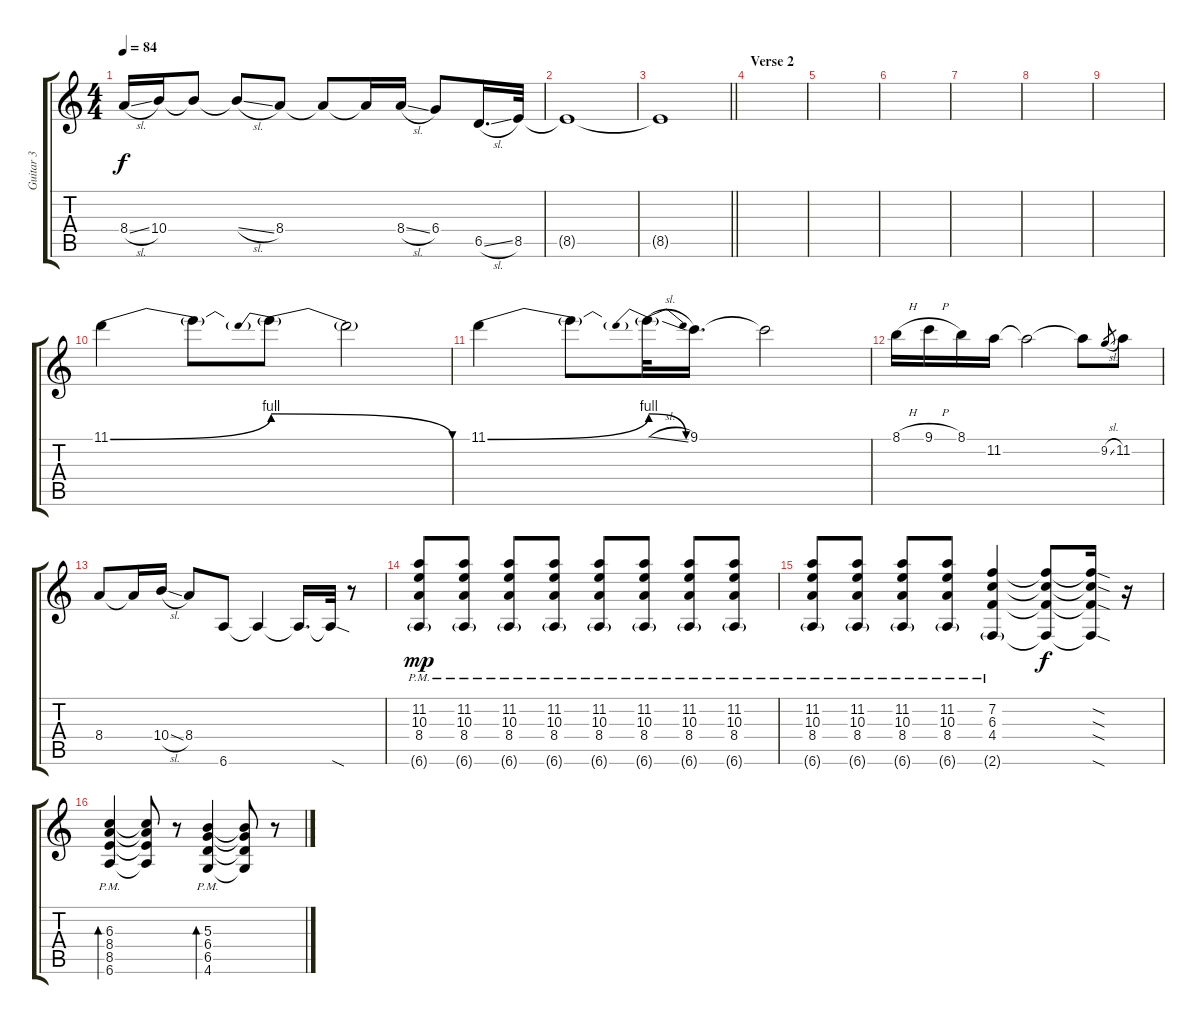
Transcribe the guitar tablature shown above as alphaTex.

\track ("Guitar 3" "Guitar 3") {instrument overdrivenguitar}
\staff {score tabs}
\tuning (Eb4 Bb3 Gb3 Db3 Ab2 Eb2) {hide}
\ts (4 4)
\tempo 84
\clef g2
\ks c
8.4{sl}.16{dy f} 10.4.16 10.4{t}.8 10.4{sl t}.8 8.4.8 8.4{t}.8 8.4{t}.16 8.4{sl}.16 6.4.8 6.5{sl}.16{d} 8.5.32 |
8.5{t}.1{volume 0} |
\barLineRight lightlight
8.5{t}.1 |
\section ("" "Verse 2")
|
|
|
|
|
|
11.1{be (bend 0 0 60 4)}.4 11.1{t}.8 11.1{be (prebendrelease 0 4 60 0) t}.8 11.1{t}.2 |
11.1{be (bend 0 0 60 4)}.4 11.1{t}.8 11.1{be (prebendrelease 0 4 60 0) sl t}.32 9.1.16{d} 9.1{t}.2 |
8.1{h}.16 9.1{h}.16 8.1.16 11.2.16 11.2{t}.2 11.2{t}.8 9.2{sl}.8{gr} 11.2.8 |
8.4.8 8.4{t}.16 10.4{sl}.16 8.4.8 6.6.8 6.6{t}.4 6.6{t}.16{d} 6.6{sod t}.32 r.8 |
(11.2{pm} 10.3{pm} 8.4 6.6{g}).8{dy mp} (11.2{pm} 10.3{pm} 8.4 6.6{g}).8 (11.2{pm} 10.3{pm} 8.4 6.6{g}).8 (11.2 10.3{pm} 8.4 6.6{g}).8 (11.2 10.3{pm} 8.4 6.6{g}).8{volume 11} (11.2 10.3{pm} 8.4 6.6{g}).8 (11.2 10.3{pm} 8.4 6.6{g}).8 (11.2 10.3{pm} 8.4 6.6{g}).8 |
(11.2 10.3{pm} 8.4 6.6{g}).8 (11.2 10.3{pm} 8.4 6.6{g}).8 (11.2 10.3{pm} 8.4 6.6{g}).8 (11.2 10.3{pm} 8.4 6.6{g}).8 (7.2 6.3{pm} 4.4 2.6{g}).4 (7.2{t} 6.3{t} 4.4{t} 2.6{t}).8{dy f} (7.2{sod t} 6.3{sod t} 4.4{sod t} 2.6{sod t}).16 r.16 |
(6.3 8.4 8.5 6.6{pm}).4{bd 30} (6.3{t} 8.4{t} 8.5{t} 6.6{t}).8 r.8 (5.3 6.4 6.5 4.6{pm}).4{bd 30} (5.3{t} 6.4{t} 6.5{t} 4.6{t}).8 r.8
